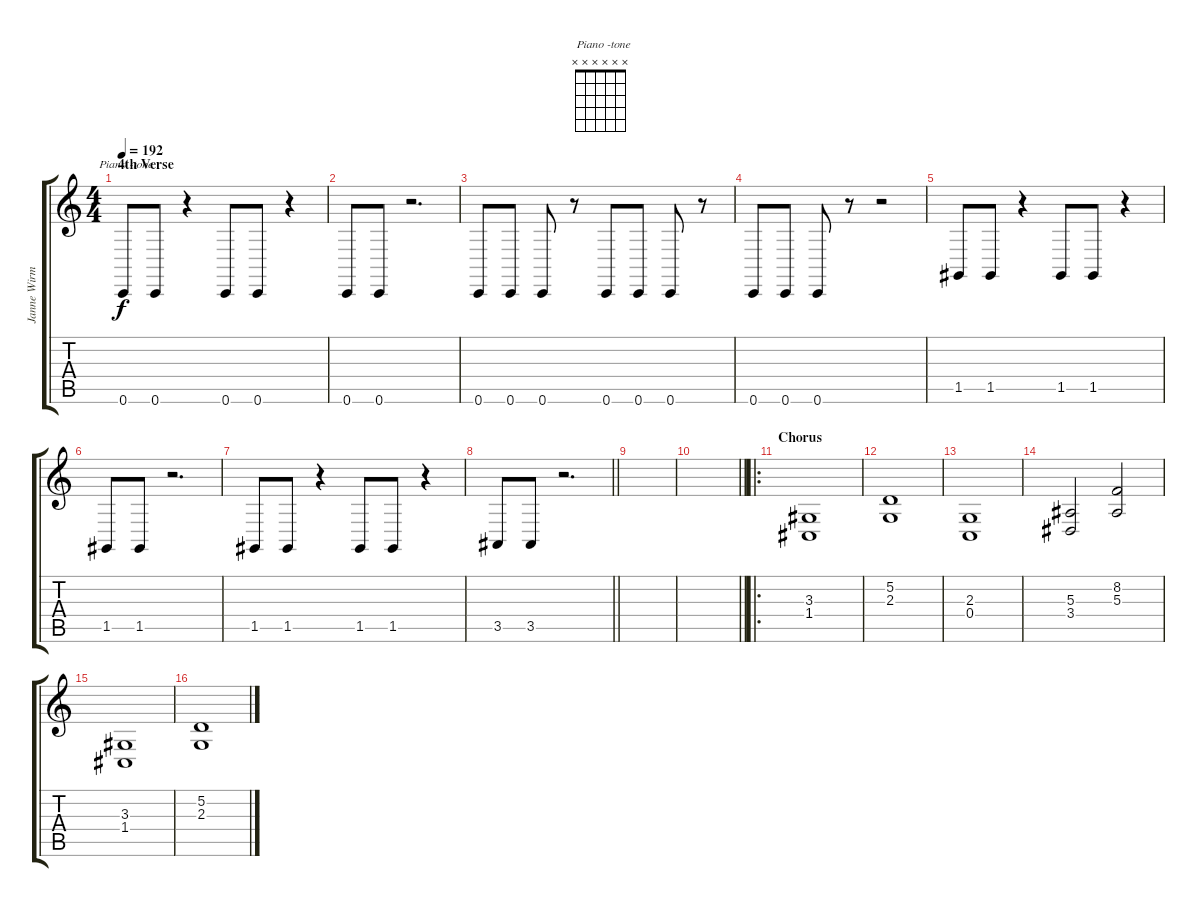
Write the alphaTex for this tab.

\track ("Janne Wirman" "Janne Wirm") {instrument stringensemble1}
\staff {score tabs}
\tuning (D4 A3 F3 C3 G2 C2) {hide}
\chord ("  Piano -tone" x x x x x x)
\ts (4 4)
\section ("" "4th Verse")
\tempo 192
\clef g2
\ks c
0.6.8{ch "  Piano -tone" dy f volume 8 instrument electricgrandpiano} 0.6.8 r.4 0.6.8 0.6.8 r.4 |
0.6.8 0.6.8 r.2{d} |
0.6.8 0.6.8 0.6.8 r.8 0.6.8 0.6.8 0.6.8 r.8 |
0.6.8 0.6.8 0.6.8 r.8 r.2 |
1.5.8 1.5.8 r.4 1.5.8 1.5.8 r.4 |
1.5.8 1.5.8 r.2{d} |
1.5.8 1.5.8 r.4 1.5.8 1.5.8 r.4 |
\barLineRight lightlight
3.5.8 3.5.8 r.2{d} |
|
\barLineRight lightlight
|
\ro
\section ("" "Chorus")
(3.3 1.4).1 |
(5.2 2.3).1 |
(2.3 0.4).1 |
(5.3 3.4).2 (8.2 5.3).2 |
(3.3 1.4).1 |
(5.2 2.3).1
